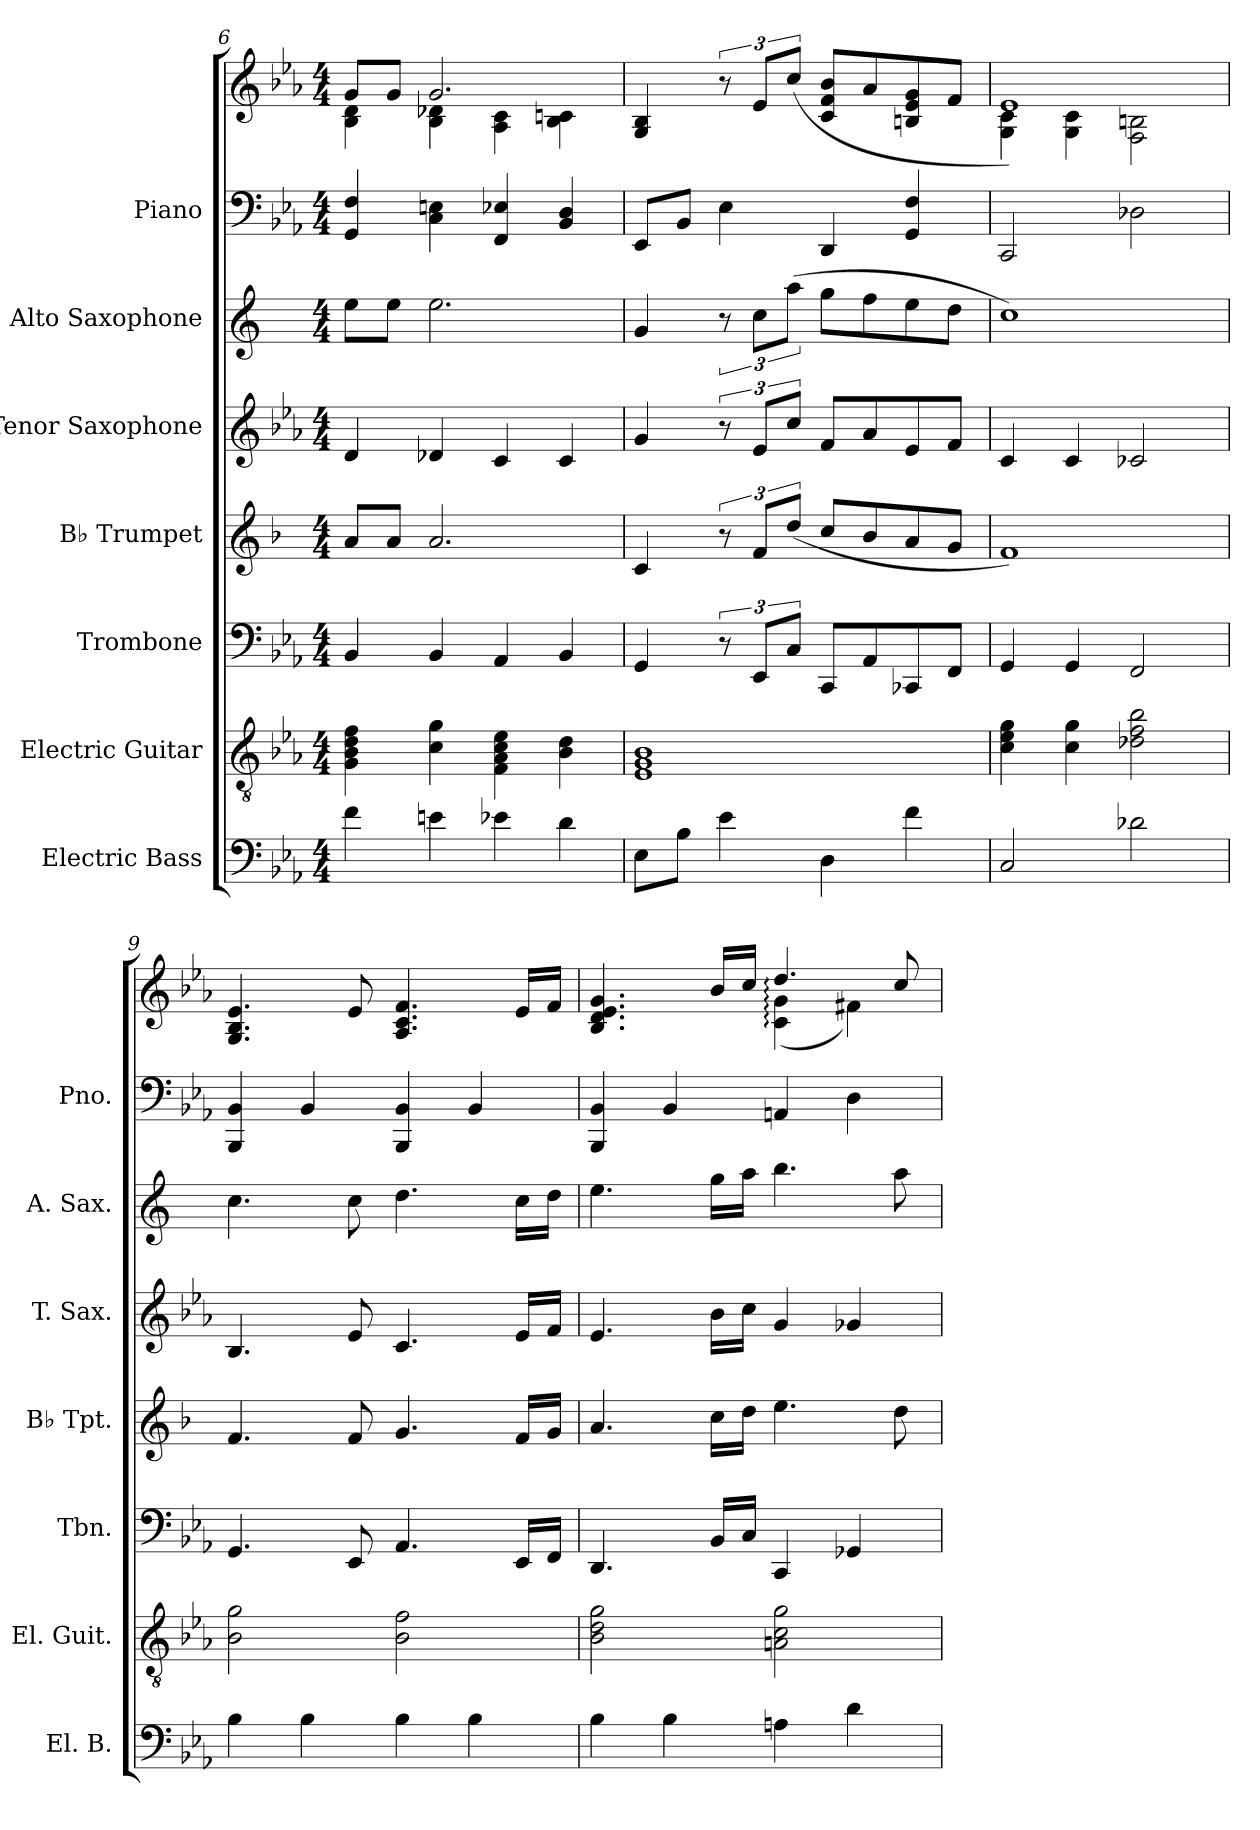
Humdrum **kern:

**kern	**kern	**kern	**kern	**kern	**kern	**kern	**kern
*part7	*part6	*part5	*part4	*part3	*part2	*part1	*part1
*staff8	*staff7	*staff6	*staff5	*staff4	*staff3	*staff2	*staff1
*I"Electric Bass	*I"Electric Guitar	*I"Trombone	*I"B♭ Trumpet	*I"Tenor Saxophone	*I"Alto Saxophone	*I"Piano	*
*I'El. B.	*I'El. Guit.	*I'Tbn.	*I'B♭ Tpt.	*I'T. Sax.	*I'A. Sax.	*I'Pno.	*
*clefF4	*clefGv2	*clefF4	*clefG2	*clefG2	*clefG2	*clefF4	*clefG2
*ITrd7c12	*	*	*ITrd1c2	*ITrd8c14	*ITrd5c9	*	*
*k[b-e-a-]	*k[b-e-a-]	*k[b-e-a-]	*k[b-e-a-]	*k[b-e-a-]	*k[b-e-a-]	*k[b-e-a-]	*k[b-e-a-]
*M4/4	*M4/4	*M4/4	*M4/4	*M4/4	*M4/4	*M4/4	*M4/4
=6	=6	=6	=6	=6	=6	=6	=6
*	*	*	*	*	*	*	*^
4F\	4G\ 4B-\ 4d\ 4f\	4BB-/	8g/L	4D/	8g\L	4GG/ 4F/	8g/L	4B-\ 4d\
.	.	.	8g/J	.	8g\J	.	8g/J	.
4En\	4c\ 4g\	4BB-/	2.g/	4D-X/	2.g\	4C\ 4En\	2.g/	4B-\ 4d-X\
4E-X\	4F\ 4A-\ 4c\ 4e-\	4AA-/	.	4C/	.	4FF/ 4E-X/	.	4A-\ 4c\
4D\	4B-\ 4d\	4BB-/	.	4C/	.	4BB-/ 4D/	.	4B-\ 4cn\
*	*	*	*	*	*	*	*v	*v
=7	=7	=7	=7	=7	=7	=7	=7
8EE-\L	1E- 1G 1B-	4GG/	4B-/	4G/	4B-/	8EE-/L	4G/ 4B-/
8BB-\J	.	.	.	.	.	8BB-/J	.
4E-\	.	12r	12r	12r	12r	4E-\	12r
.	.	12EE-/L	12e-/L	12E-/L	12e-\L	.	12e-/L
.	.	12C/J	(>12cc/J	12c/J	(>12cc\J	.	(>12cc/J
4DD\	.	8CC/L	8b-/L	8F/L	8b-\L	4DD/	8c/ 8f/ 8b-/L
.	.	8AA-/	8a-/	8A-/	8a-\	.	8a-/
4F\	.	8CC-X/	8g/	8E-/	8g\	4GG/ 4F/	8Bn/ 8e-/ 8g/
.	.	8FF/J	8f/J	8F/J	8f\J	.	8f/J
!!LO:PB:g=z
=8	=8	=8	=8	=8	=8	=8	=8
*	*	*	*	*	*	*	*^
2CC/	4c\ 4e-\ 4g\	4GG/	1e-)	4C/	1e-)	2CC/	1e-)	4G\ 4c\
.	4c\ 4g\	4GG/	.	4C/	.	.	.	4G\ 4c\
2D-X\	2d-X\ 2f\ 2b-\	2FF/	.	2C-X/	.	2D-X\	.	2F\ 2Bn\
*	*	*	*	*	*	*	*v	*v
=9	=9	=9	=9	=9	=9	=9	=9
4BB-\	2B-\ 2g\	4.GG/	4.e-/	4.BB-/	4.e-\	4BBB-/ 4BB-/	4.G/ 4.B-/ 4.e-/
4BB-\	.	.	.	.	.	4BB-/	.
.	.	8EE-/	8e-/	8E-/	8e-\	.	8e-/
4BB-\	2B-\ 2f\	4.AA-/	4.f/	4.C/	4.f\	4BBB-/ 4BB-/	4.A-/ 4.c/ 4.f/
4BB-\	.	.	.	.	.	4BB-/	.
.	.	16EE-/LL	16e-/LL	16E-/LL	16e-\LL	.	16e-/LL
.	.	16FF/JJ	16f/JJ	16F/JJ	16f\JJ	.	16f/JJ
=10	=10	=10	=10	=10	=10	=10	=10
*	*	*	*	*	*	*	*^
4BB-\	2B-\ 2d\ 2g\	4.DD/	4.g/	4.E-/	4.g\	4BBB-/ 4BB-/	4.B-/ 4.d/ 4.e-/ 4.g/	2ryy
4BB-\	.	.	.	.	.	4BB-/	.	.
.	.	16BB-/LL	16b-\LL	16B-\LL	16b-\LL	.	16b-/LL	.
.	.	16C/JJ	16cc\JJ	16c\JJ	16cc\JJ	.	16cc/JJ	.
4AAn\	2An\ 2c\ 2g\	4CC/	4.dd\	4G/	4.dd\	4AAn/	4.dd:/	(4c\: 4g\:
4D\	.	4GG-X/	.	4G-X/	.	4D\	.	4f#X\)
.	.	.	8cc\	.	8cc\	.	8cc/	.
*	*	*	*	*	*	*	*v	*v
=	=	=	=	=	=	=	=
*-	*-	*-	*-	*-	*-	*-	*-
